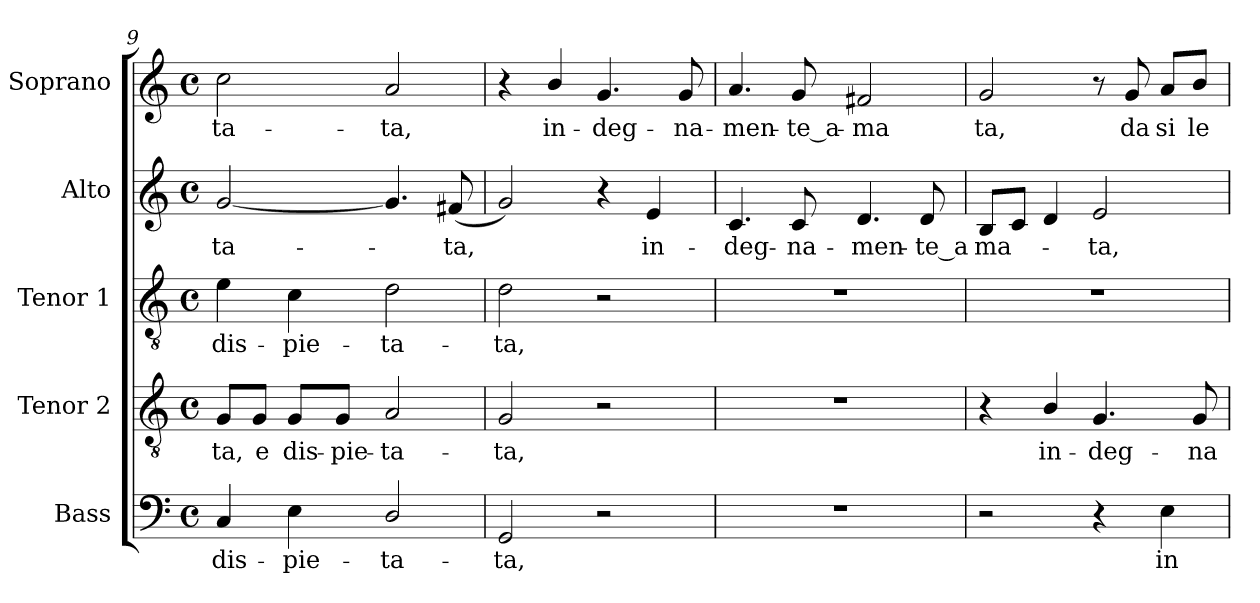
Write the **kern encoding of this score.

**kern	**text	**kern	**text	**kern	**text	**kern	**text	**kern	**text
*part5	*part5	*part4	*part4	*part3	*part3	*part2	*part2	*part1	*part1
*staff5	*staff5	*staff4	*staff4	*staff3	*staff3	*staff2	*staff2	*staff1	*staff1
*I"Bass	*	*I"Tenor 2	*	*I"Tenor 1	*	*I"Alto	*	*I"Soprano	*
*I'B.	*	*I'T2.	*	*I'T1.	*	*I'A.	*	*I'S.	*
*clefF4	*	*clefGv2	*	*clefGv2	*	*clefG2	*	*clefG2	*
*	*	*ITrd7c12	*	*ITrd7c12	*	*	*	*	*
*k[]	*	*k[]	*	*k[]	*	*k[]	*	*k[]	*
*C:	*	*C:	*	*C:	*	*C:	*	*C:	*
*M4/4	*	*M4/4	*	*M4/4	*	*M4/4	*	*M4/4	*
*met(c)	*	*met(c)	*	*met(c)	*	*met(c)	*	*met(c)	*
=9	=9	=9	=9	=9	=9	=9	=9	=9	=9
!	!LO:LY:b:color=#000000	!	!	!	!	!	!	!	!
!	!	!	!LO:LY:b:color=#000000	!	!	!	!	!	!
!	!	!	!	!	!LO:LY:b:color=#000000	!	!	!	!
!	!	!	!	!	!	!	!LO:LY:b:color=#000000	!	!
!	!	!	!	!	!	!	!	!	!LO:LY:b:color=#000000
4Ci/	dis-	8GGi/L	-ta,	4Ei\	dis-	[<2gi/	-ta-	2cci\	-ta-
!	!	!	!LO:LY:b:color=#000000	!	!	!	!	!	!
.	.	8GGi/J	e	.	.	.	.	.	.
!	!LO:LY:b:color=#000000	!	!	!	!	!	!	!	!
!	!	!	!LO:LY:b:color=#000000	!	!	!	!	!	!
!	!	!	!	!	!LO:LY:b:color=#000000	!	!	!	!
4Ei\	-pie-	8GGi/L	dis-	4Ci\	-pie-	.	.	.	.
!	!	!	!LO:LY:b:color=#000000	!	!	!	!	!	!
.	.	8GGi/J	-pie-	.	.	.	.	.	.
!	!LO:LY:b:color=#000000	!	!	!	!	!	!	!	!
!	!	!	!LO:LY:b:color=#000000	!	!	!	!	!	!
!	!	!	!	!	!LO:LY:b:color=#000000	!	!	!	!
!	!	!	!	!	!	!	!	!	!LO:LY:b:color=#000000
2Di/	-ta-	2AAi/	-ta-	2Di\	-ta-	4.gi/]	.	2ai/	-ta,
!	!	!	!	!	!	!	!LO:LY:b:color=#000000	!	!
.	.	.	.	.	.	(8f#Xi/	-ta,	.	.
=10	=10	=10	=10	=10	=10	=10	=10	=10	=10
!	!LO:LY:b:color=#000000	!	!	!	!	!	!	!	!
!	!	!	!LO:LY:b:color=#000000	!	!	!	!	!	!
!	!	!	!	!	!LO:LY:b:color=#000000	!	!	!	!
2GGi/	-ta,	2GGi/	-ta,	2Di\	-ta,	2gi/)	.	4r	.
!	!	!	!	!	!	!	!	!	!LO:LY:b:color=#000000
.	.	.	.	.	.	.	.	4bi/	in-
!	!	!	!	!	!	!	!	!	!LO:LY:b:color=#000000
2r	.	2r	.	2r	.	4r	.	4.gi/	-deg-
!	!	!	!	!	!	!	!LO:LY:b:color=#000000	!	!
.	.	.	.	.	.	4ei/	in-	.	.
!	!	!	!	!	!	!	!	!	!LO:LY:b:color=#000000
.	.	.	.	.	.	.	.	8gi/	-na-
=11	=11	=11	=11	=11	=11	=11	=11	=11	=11
!	!	!	!	!	!	!	!LO:LY:b:color=#000000	!	!
!	!	!	!	!	!	!	!	!	!LO:LY:b:color=#000000
1r	.	1r	.	1r	.	4.ci/	-deg-	4.ai/	-men-
!	!	!	!	!	!	!	!LO:LY:b:color=#000000	!	!
!	!	!	!	!	!	!	!	!	!LO:LY:b:color=#000000
.	.	.	.	.	.	8ci/	-na-	8gi/	-te_a-
!	!	!	!	!	!	!	!LO:LY:b:color=#000000	!	!
!	!	!	!	!	!	!	!	!	!LO:LY:b:color=#000000
.	.	.	.	.	.	4.di/	-men-	2f#Xi/	-ma
!	!	!	!	!	!	!	!LO:LY:b:color=#000000	!	!
.	.	.	.	.	.	8di/	-te_a	.	.
!!LO:LB:g=z
=12	=12	=12	=12	=12	=12	=12	=12	=12	=12
!	!	!	!	!	!	!	!LO:LY:b:color=#000000	!	!
!	!	!	!	!	!	!	!	!	!LO:LY:b:color=#000000
2r	.	4r	.	1r	.	8Bi/L	ma-	2gi/	ta,
.	.	.	.	.	.	8ci/J	.	.	.
!	!	!	!LO:LY:b:color=#000000	!	!	!	!	!	!
.	.	4BBi/	in-	.	.	4di/	.	.	.
!	!	!	!LO:LY:b:color=#000000	!	!	!	!	!	!
!	!	!	!	!	!	!	!LO:LY:b:color=#000000	!	!
4r	.	4.GGi/	-deg-	.	.	2ei/	-ta,	8r	.
!	!	!	!	!	!	!	!	!	!LO:LY:b:color=#000000
.	.	.	.	.	.	.	.	8gi/	da
!	!LO:LY:b:color=#000000	!	!	!	!	!	!	!	!
!	!	!	!	!	!	!	!	!	!LO:LY:b:color=#000000
4Ei\	in-	.	.	.	.	.	.	8ai/L	si
!	!	!	!LO:LY:b:color=#000000	!	!	!	!	!	!
!	!	!	!	!	!	!	!	!	!LO:LY:b:color=#000000
.	.	8GGi/	-na-	.	.	.	.	8bi/J	le-
=	=	=	=	=	=	=	=	=	=
*-	*-	*-	*-	*-	*-	*-	*-	*-	*-
